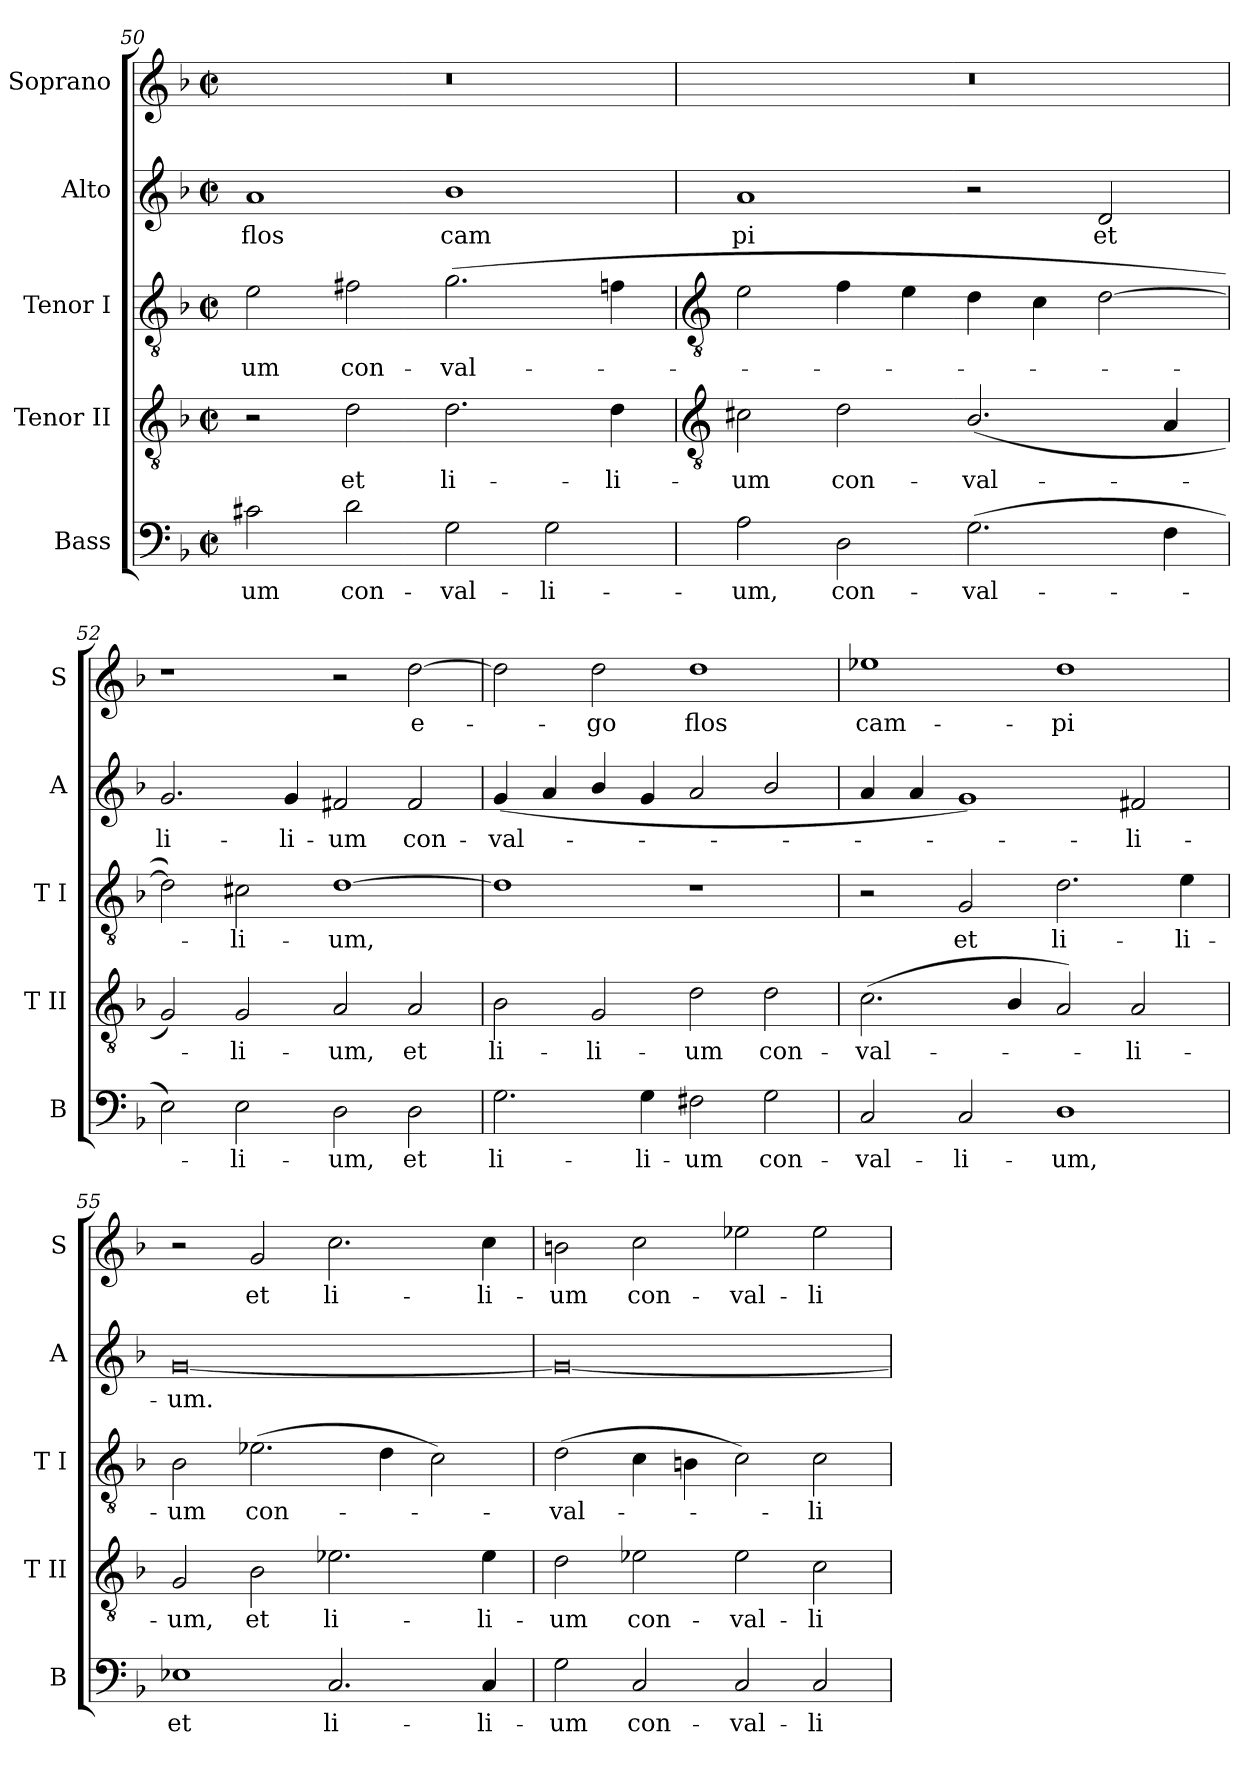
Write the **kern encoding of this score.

**kern	**text	**kern	**text	**kern	**text	**kern	**text	**kern	**text
*part5	*part5	*part4	*part4	*part3	*part3	*part2	*part2	*part1	*part1
*staff5	*staff5	*staff4	*staff4	*staff3	*staff3	*staff2	*staff2	*staff1	*staff1
*I"Bass	*	*I"Tenor II	*	*I"Tenor I	*	*I"Alto	*	*I"Soprano	*
*I'B	*	*I'T II	*	*I'T I	*	*I'A	*	*I'S	*
*clefF4	*	*clefGv2	*	*clefGv2	*	*clefG2	*	*clefG2	*
*k[b-]	*	*k[b-]	*	*k[b-]	*	*k[b-]	*	*k[b-]	*
*F:	*	*F:	*	*F:	*	*F:	*	*F:	*
*M4/2	*	*M4/2	*	*M4/2	*	*M4/2	*	*M4/2	*
*met(c|)	*	*met(c|)	*	*met(c|)	*	*met(c|)	*	*met(c|)	*
=50	=50	=50	=50	=50	=50	=50	=50	=50	=50
!	!LO:LY:b	!	!	!	!LO:LY:b	!	!LO:LY:b	!	!
2c#X	-um	2r	.	2e	-um	1a	flos	0r	.
!	!LO:LY:b	!	!LO:LY:b	!	!LO:LY:b	!	!	!	!
2d	con-	2d	et	2f#X	con-	.	.	.	.
!	!LO:LY:b	!	!LO:LY:b	!	!LO:LY:b	!	!LO:LY:b	!	!
2G	-val-	2.d	li-	(>2.g	-val-	1b-	cam	.	.
!	!LO:LY:b	!	!	!	!	!	!	!	!
2G	-li-	.	.	.	.	.	.	.	.
!	!	!	!LO:LY:b	!	!	!	!	!	!
.	.	4d	-li-	4fn	.	.	.	.	.
!!LO:LB:g=z
=51	=51	=51	=51	=51	=51	=51	=51	=51	=51
*	*	*clefGv2	*	*clefGv2	*	*	*	*	*
!	!LO:LY:b	!	!LO:LY:b	!	!	!	!LO:LY:b	!	!
2A	-um,	2c#X	-um	2e	.	1a	pi	0r	.
!	!LO:LY:b	!	!LO:LY:b	!	!	!	!	!	!
2D	con-	2d	con-	4f	.	.	.	.	.
.	.	.	.	4e	.	.	.	.	.
!	!LO:LY:b	!	!LO:LY:b	!	!	!	!	!	!
(>2.G	-val-	(<2.B-/	-val-	4d	.	2r	.	.	.
.	.	.	.	4c	.	.	.	.	.
!	!	!	!	!	!	!	!LO:LY:b	!	!
.	.	.	.	[2d	.	2d	et	.	.
4F	.	4A	.	.	.	.	.	.	.
=52	=52	=52	=52	=52	=52	=52	=52	=52	=52
!	!	!	!	!	!	!	!LO:LY:b	!	!
2E)	.	2G)	.	2d])	.	2.g	li-	1r	.
!	!LO:LY:b	!	!LO:LY:b	!	!LO:LY:b	!	!	!	!
2E	li-	2G	li-	2c#X	li-	.	.	.	.
!	!	!	!	!	!	!	!LO:LY:b	!	!
.	.	.	.	.	.	4g	-li-	.	.
!	!LO:LY:b	!	!LO:LY:b	!	!LO:LY:b	!	!LO:LY:b	!	!
2D	-um,	2A	-um,	[1d	-um,	2f#X	-um	2r	.
!	!LO:LY:b	!	!LO:LY:b	!	!	!	!LO:LY:b	!	!LO:LY:b
2D	et	2A	et	.	.	2f#	con-	[2dd	e-
=53	=53	=53	=53	=53	=53	=53	=53	=53	=53
!	!LO:LY:b	!	!LO:LY:b	!	!	!	!LO:LY:b	!	!
2.G	li-	2B-	li-	1d]	.	(<4g	-val -	2dd]	.
.	.	.	.	.	.	4a	.	.	.
!	!	!	!LO:LY:b	!	!	!	!	!	!LO:LY:b
.	.	2G	-li-	.	.	4b-/	.	2dd	go
!	!LO:LY:b	!	!	!	!	!	!	!	!
4G	-li-	.	.	.	.	4g	.	.	.
!	!LO:LY:b	!	!LO:LY:b	!	!	!	!	!	!LO:LY:b
2F#X	-um	2d	-um	1r	.	2a	.	1dd	flos
!	!LO:LY:b	!	!LO:LY:b	!	!	!	!	!	!
2G	con-	2d	con-	.	.	2b-/	.	.	.
=54	=54	=54	=54	=54	=54	=54	=54	=54	=54
!	!LO:LY:b	!	!LO:LY:b	!	!	!	!	!	!LO:LY:b
2C	-val-	(<2.c	-val-	2r	.	4a	.	1ee-X	cam-
.	.	.	.	.	.	4a	.	.	.
!	!LO:LY:b	!	!	!	!LO:LY:b	!	!	!	!
2C	-li-	.	.	2G	et	1g)	.	.	.
.	.	4B-/	.	.	.	.	.	.	.
!	!LO:LY:b	!	!	!	!LO:LY:b	!	!	!	!LO:LY:b
1D	-um,	2A)	.	2.d	li-	.	.	1dd	-pi
!	!	!	!LO:LY:b	!	!	!	!LO:LY:b	!	!
.	.	2A	li-	.	.	2f#X	li-	.	.
!	!	!	!	!	!LO:LY:b	!	!	!	!
.	.	.	.	4e	-li-	.	.	.	.
=55	=55	=55	=55	=55	=55	=55	=55	=55	=55
!	!LO:LY:b	!	!LO:LY:b	!	!LO:LY:b	!	!LO:LY:b	!	!
1E-X	et	2G	-um,	2B-	-um	[0g	-um.	2r	.
!	!	!	!LO:LY:b	!	!LO:LY:b	!	!	!	!LO:LY:b
.	.	2B-	et	(>2.e-X	con-	.	.	2g	et
!	!LO:LY:b	!	!LO:LY:b	!	!	!	!	!	!LO:LY:b
2.C	li-	2.e-X	li-	.	.	.	.	2.cc	li-
.	.	.	.	4d	.	.	.	.	.
.	.	.	.	2c)	.	.	.	.	.
!	!LO:LY:b	!	!LO:LY:b	!	!	!	!	!	!LO:LY:b
4C	-li-	4e-	-li-	.	.	.	.	4cc	-li-
=56	=56	=56	=56	=56	=56	=56	=56	=56	=56
!	!LO:LY:b	!	!LO:LY:b	!	!LO:LY:b	!	!	!	!LO:LY:b
2G	-um	2d	-um	(>2d	val-	0g_	.	2bn	-um
!	!LO:LY:b	!	!LO:LY:b	!	!	!	!	!	!LO:LY:b
2C	con-	2e-X	con-	4c	.	.	.	2cc	con-
.	.	.	.	4Bn	.	.	.	.	.
!	!LO:LY:b	!	!LO:LY:b	!	!	!	!	!	!LO:LY:b
2C	-val-	2e-	-val-	2c)	.	.	.	2ee-X	-val-
!	!LO:LY:b	!	!LO:LY:b	!	!LO:LY:b	!	!	!	!LO:LY:b
2C	-li-	2c	-li-	2c	li-	.	.	2ee-	-li-
=	=	=	=	=	=	=	=	=	=
*-	*-	*-	*-	*-	*-	*-	*-	*-	*-
